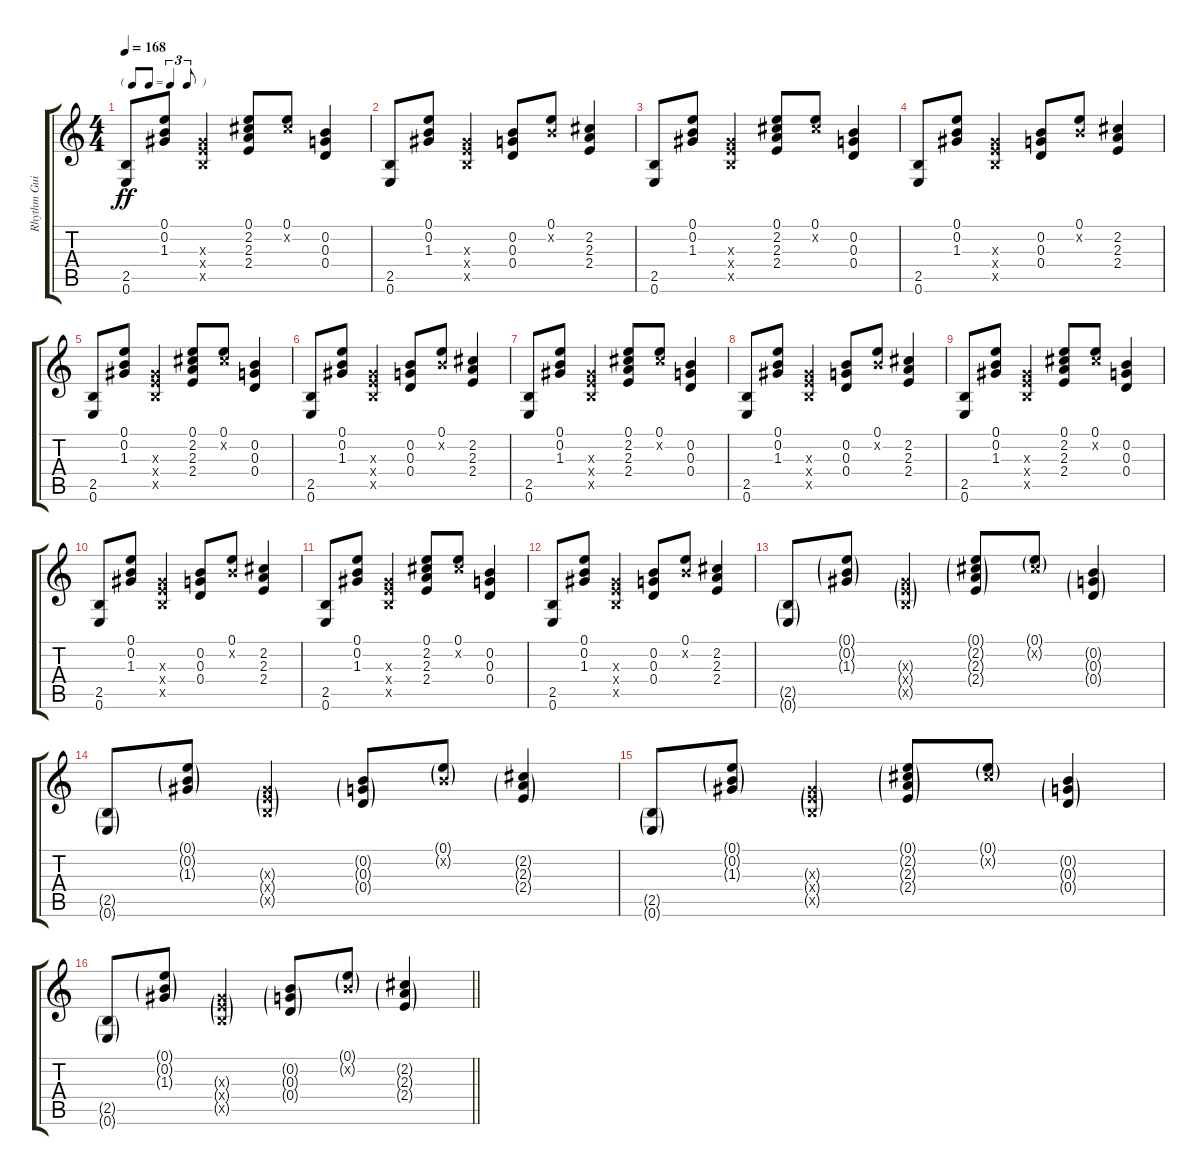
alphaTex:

\track ("Rhythm Guitar" "Rhythm Gui") {instrument overdrivenguitar}
\staff {score tabs}
\tuning (E4 B3 G3 D3 A2 E2) {hide}
\ts (4 4)
\tf triplet8th
\tempo 168
\clef g2
\ks c
(2.5 0.6).8{dy ff} (0.1 0.2 1.3).8 (1.3{x} 2.4{x} 2.5{x}).4 (0.1 2.2 2.3 2.4).8 (0.1 2.2{x}).8 (0.2 0.3 0.4).4 |
(2.5 0.6).8 (0.1 0.2 1.3).8 (1.3{x} 2.4{x} 2.5{x}).4 (0.2 0.3 0.4).8 (0.1 0.2{x}).8 (2.2 2.3 2.4).4 |
(2.5 0.6).8 (0.1 0.2 1.3).8 (1.3{x} 2.4{x} 2.5{x}).4 (0.1 2.2 2.3 2.4).8 (0.1 2.2{x}).8 (0.2 0.3 0.4).4 |
(2.5 0.6).8 (0.1 0.2 1.3).8 (1.3{x} 2.4{x} 2.5{x}).4 (0.2 0.3 0.4).8 (0.1 0.2{x}).8 (2.2 2.3 2.4).4 |
(2.5 0.6).8 (0.1 0.2 1.3).8 (1.3{x} 2.4{x} 2.5{x}).4 (0.1 2.2 2.3 2.4).8 (0.1 2.2{x}).8 (0.2 0.3 0.4).4 |
(2.5 0.6).8 (0.1 0.2 1.3).8 (1.3{x} 2.4{x} 2.5{x}).4 (0.2 0.3 0.4).8 (0.1 0.2{x}).8 (2.2 2.3 2.4).4 |
(2.5 0.6).8 (0.1 0.2 1.3).8 (1.3{x} 2.4{x} 2.5{x}).4 (0.1 2.2 2.3 2.4).8 (0.1 2.2{x}).8 (0.2 0.3 0.4).4 |
(2.5 0.6).8 (0.1 0.2 1.3).8 (1.3{x} 2.4{x} 2.5{x}).4 (0.2 0.3 0.4).8 (0.1 0.2{x}).8 (2.2 2.3 2.4).4 |
(2.5 0.6).8 (0.1 0.2 1.3).8 (1.3{x} 2.4{x} 2.5{x}).4 (0.1 2.2 2.3 2.4).8 (0.1 2.2{x}).8 (0.2 0.3 0.4).4 |
(2.5 0.6).8 (0.1 0.2 1.3).8 (1.3{x} 2.4{x} 2.5{x}).4 (0.2 0.3 0.4).8 (0.1 0.2{x}).8 (2.2 2.3 2.4).4 |
(2.5 0.6).8 (0.1 0.2 1.3).8 (1.3{x} 2.4{x} 2.5{x}).4 (0.1 2.2 2.3 2.4).8 (0.1 2.2{x}).8 (0.2 0.3 0.4).4 |
(2.5 0.6).8 (0.1 0.2 1.3).8 (1.3{x} 2.4{x} 2.5{x}).4 (0.2 0.3 0.4).8 (0.1 0.2{x}).8 (2.2 2.3 2.4).4 |
(2.5{g} 0.6{g}).8 (0.1{g} 0.2{g} 1.3{g}).8 (1.3{g x} 2.4{g x} 2.5{g x}).4 (0.1{g} 2.2{g} 2.3{g} 2.4{g}).8 (0.1{g} 2.2{g x}).8 (0.2{g} 0.3{g} 0.4{g}).4 |
(2.5{g} 0.6{g}).8 (0.1{g} 0.2{g} 1.3{g}).8 (1.3{g x} 2.4{g x} 2.5{g x}).4 (0.2{g} 0.3{g} 0.4{g}).8 (0.1{g} 0.2{g x}).8 (2.2{g} 2.3{g} 2.4{g}).4 |
(2.5{g} 0.6{g}).8 (0.1{g} 0.2{g} 1.3{g}).8 (1.3{g x} 2.4{g x} 2.5{g x}).4 (0.1{g} 2.2{g} 2.3{g} 2.4{g}).8 (0.1{g} 2.2{g x}).8 (0.2{g} 0.3{g} 0.4{g}).4 |
\barLineRight lightlight
(2.5{g} 0.6{g}).8 (0.1{g} 0.2{g} 1.3{g}).8 (1.3{g x} 2.4{g x} 2.5{g x}).4 (0.2{g} 0.3{g} 0.4{g}).8 (0.1{g} 0.2{g x}).8 (2.2{g} 2.3{g} 2.4{g}).4
